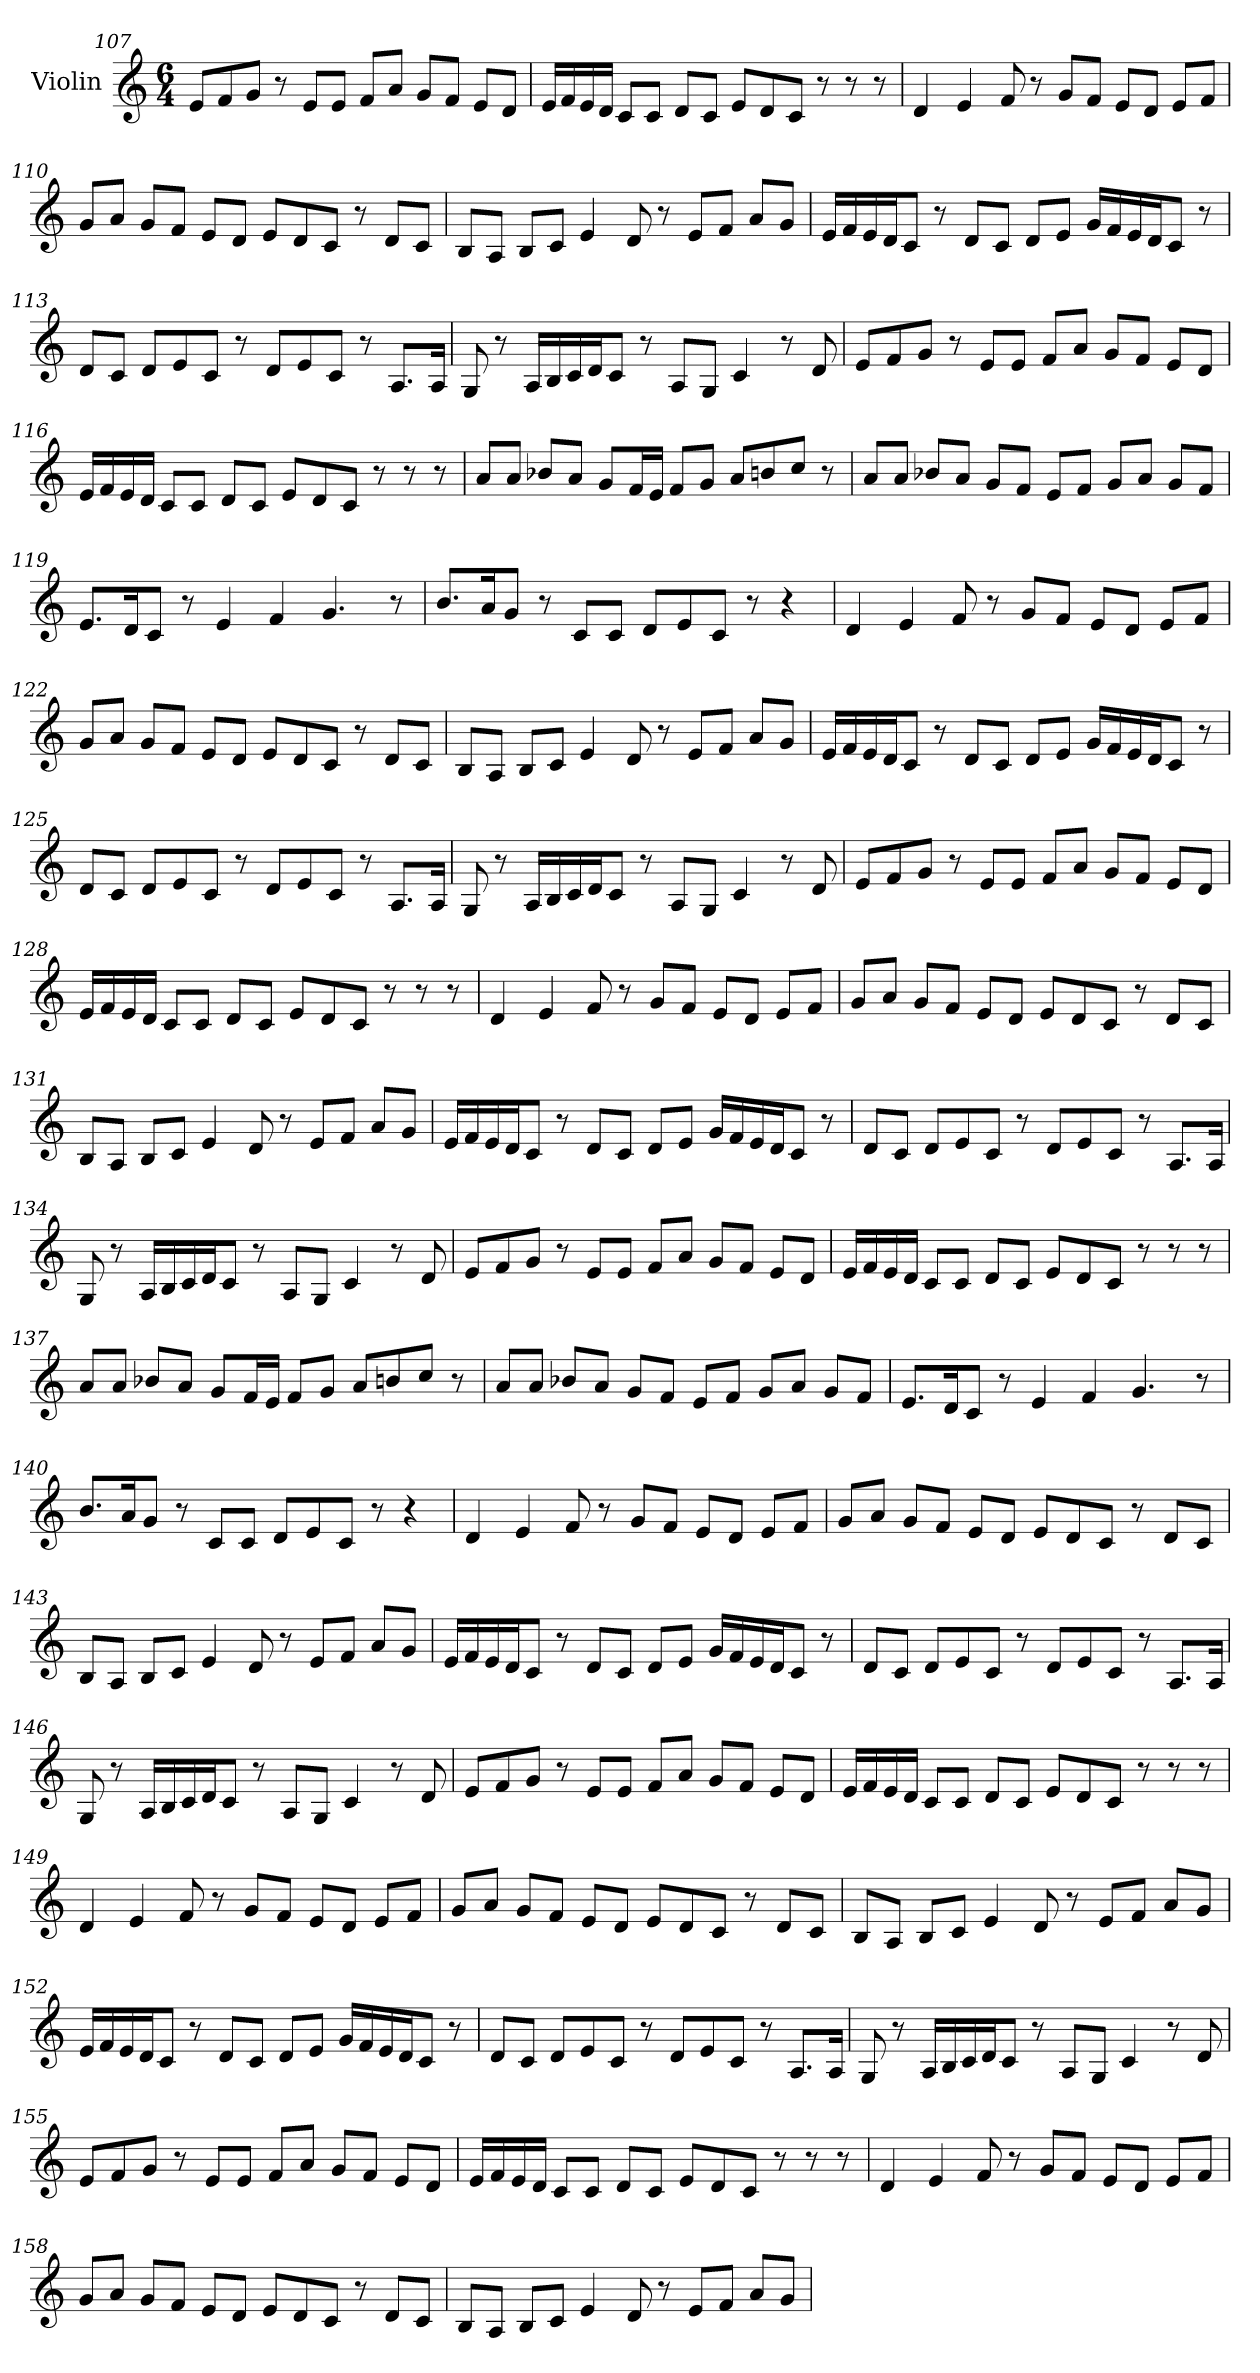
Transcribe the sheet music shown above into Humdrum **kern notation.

**kern
*part1
*staff1
*I"Violin
*clefG2
*k[]
*M6/4
=107
8e/L
8f/
8g/J
8r
8e/L
8e/J
8f/L
8a/J
8g/L
8f/J
8e/L
8d/J
!!LO:LB:g=z
=108
16e/LL
16f/
16e/
16d/JJ
8c/L
8c/J
8d/L
8c/J
8e/L
8d/
8c/J
8r
8r
8r
!!LO:LB:g=z
=109
4d/
4e/
8f/
8r
8g/L
8f/J
8e/L
8d/J
8e/L
8f/J
=110
8g/L
8a/J
8g/L
8f/J
8e/L
8d/J
8e/L
8d/
8c/J
8r
8d/L
8c/J
=111
8B/L
8A/J
8B/L
8c/J
4e/
8d/
8r
8e/L
8f/J
8a/L
8g/J
!!LO:LB:g=z
=112
16e/LL
16f/
16e/
16d/J
8c/J
8r
8d/L
8c/J
8d/L
8e/J
16g/LL
16f/
16e/
16d/J
8c/J
8r
=113
8d/L
8c/J
8d/L
8e/
8c/J
8r
8d/L
8e/
8c/J
8r
8.A/L
16A/Jk
!!LO:LB:g=z
=114
8G/
8r
16A/LL
16B/
16c/
16d/J
8c/J
8r
8A/L
8G/J
4c/
8r
8d/
=115
8e/L
8f/
8g/J
8r
8e/L
8e/J
8f/L
8a/J
8g/L
8f/J
8e/L
8d/J
!!LO:LB:g=z
=116
16e/LL
16f/
16e/
16d/JJ
8c/L
8c/J
8d/L
8c/J
8e/L
8d/
8c/J
8r
8r
8r
!!LO:LB:g=z
=117
8a/L
8a/J
8b-X/L
8a/J
8g/L
16f/L
16e/JJ
8f/L
8g/J
8a/L
8bn/
8cc/J
8r
=118
8a/L
8a/J
8b-X/L
8a/J
8g/L
8f/J
8e/L
8f/J
8g/L
8a/J
8g/L
8f/J
=119
8.e/L
16d/K
8c/J
8r
4e/
4f/
4.g/
8r
!!LO:LB:g=z
=120
8.b/L
16a/K
8g/J
8r
8c/L
8c/J
8d/L
8e/
8c/J
8r
4r
=121
4d/
4e/
8f/
8r
8g/L
8f/J
8e/L
8d/J
8e/L
8f/J
=122
8g/L
8a/J
8g/L
8f/J
8e/L
8d/J
8e/L
8d/
8c/J
8r
8d/L
8c/J
!!LO:PB:g=z
=123
8B/L
8A/J
8B/L
8c/J
4e/
8d/
8r
8e/L
8f/J
8a/L
8g/J
=124
16e/LL
16f/
16e/
16d/J
8c/J
8r
8d/L
8c/J
8d/L
8e/J
16g/LL
16f/
16e/
16d/J
8c/J
8r
!!LO:LB:g=z
=125
8d/L
8c/J
8d/L
8e/
8c/J
8r
8d/L
8e/
8c/J
8r
8.A/L
16A/Jk
!!LO:LB:g=z
=126
8G/
8r
16A/LL
16B/
16c/
16d/J
8c/J
8r
8A/L
8G/J
4c/
8r
8d/
=127
8e/L
8f/
8g/J
8r
8e/L
8e/J
8f/L
8a/J
8g/L
8f/J
8e/L
8d/J
!!LO:LB:g=z
=128
16e/LL
16f/
16e/
16d/JJ
8c/L
8c/J
8d/L
8c/J
8e/L
8d/
8c/J
8r
8r
8r
!!LO:PB:g=z
=129
4d/
4e/
8f/
8r
8g/L
8f/J
8e/L
8d/J
8e/L
8f/J
=130
8g/L
8a/J
8g/L
8f/J
8e/L
8d/J
8e/L
8d/
8c/J
8r
8d/L
8c/J
=131
8B/L
8A/J
8B/L
8c/J
4e/
8d/
8r
8e/L
8f/J
8a/L
8g/J
!!LO:LB:g=z
=132
16e/LL
16f/
16e/
16d/J
8c/J
8r
8d/L
8c/J
8d/L
8e/J
16g/LL
16f/
16e/
16d/J
8c/J
8r
=133
8d/L
8c/J
8d/L
8e/
8c/J
8r
8d/L
8e/
8c/J
8r
8.A/L
16A/Jk
!!LO:LB:g=z
=134
8G/
8r
16A/LL
16B/
16c/
16d/J
8c/J
8r
8A/L
8G/J
4c/
8r
8d/
=135
8e/L
8f/
8g/J
8r
8e/L
8e/J
8f/L
8a/J
8g/L
8f/J
8e/L
8d/J
!!LO:LB:g=z
=136
16e/LL
16f/
16e/
16d/JJ
8c/L
8c/J
8d/L
8c/J
8e/L
8d/
8c/J
8r
8r
8r
!!LO:LB:g=z
=137
8a/L
8a/J
8b-X/L
8a/J
8g/L
16f/L
16e/JJ
8f/L
8g/J
8a/L
8bn/
8cc/J
8r
=138
8a/L
8a/J
8b-X/L
8a/J
8g/L
8f/J
8e/L
8f/J
8g/L
8a/J
8g/L
8f/J
=139
8.e/L
16d/K
8c/J
8r
4e/
4f/
4.g/
8r
!!LO:LB:g=z
=140
8.b/L
16a/K
8g/J
8r
8c/L
8c/J
8d/L
8e/
8c/J
8r
4r
=141
4d/
4e/
8f/
8r
8g/L
8f/J
8e/L
8d/J
8e/L
8f/J
=142
8g/L
8a/J
8g/L
8f/J
8e/L
8d/J
8e/L
8d/
8c/J
8r
8d/L
8c/J
!!LO:LB:g=z
=143
8B/L
8A/J
8B/L
8c/J
4e/
8d/
8r
8e/L
8f/J
8a/L
8g/J
=144
16e/LL
16f/
16e/
16d/J
8c/J
8r
8d/L
8c/J
8d/L
8e/J
16g/LL
16f/
16e/
16d/J
8c/J
8r
!!LO:LB:g=z
=145
8d/L
8c/J
8d/L
8e/
8c/J
8r
8d/L
8e/
8c/J
8r
8.A/L
16A/Jk
!!LO:PB:g=z
=146
8G/
8r
16A/LL
16B/
16c/
16d/J
8c/J
8r
8A/L
8G/J
4c/
8r
8d/
=147
8e/L
8f/
8g/J
8r
8e/L
8e/J
8f/L
8a/J
8g/L
8f/J
8e/L
8d/J
!!LO:LB:g=z
=148
16e/LL
16f/
16e/
16d/JJ
8c/L
8c/J
8d/L
8c/J
8e/L
8d/
8c/J
8r
8r
8r
!!LO:LB:g=z
=149
4d/
4e/
8f/
8r
8g/L
8f/J
8e/L
8d/J
8e/L
8f/J
=150
8g/L
8a/J
8g/L
8f/J
8e/L
8d/J
8e/L
8d/
8c/J
8r
8d/L
8c/J
=151
8B/L
8A/J
8B/L
8c/J
4e/
8d/
8r
8e/L
8f/J
8a/L
8g/J
!!LO:PB:g=z
=152
16e/LL
16f/
16e/
16d/J
8c/J
8r
8d/L
8c/J
8d/L
8e/J
16g/LL
16f/
16e/
16d/J
8c/J
8r
=153
8d/L
8c/J
8d/L
8e/
8c/J
8r
8d/L
8e/
8c/J
8r
8.A/L
16A/Jk
!!LO:LB:g=z
=154
8G/
8r
16A/LL
16B/
16c/
16d/J
8c/J
8r
8A/L
8G/J
4c/
8r
8d/
=155
8e/L
8f/
8g/J
8r
8e/L
8e/J
8f/L
8a/J
8g/L
8f/J
8e/L
8d/J
!!LO:LB:g=z
=156
16e/LL
16f/
16e/
16d/JJ
8c/L
8c/J
8d/L
8c/J
8e/L
8d/
8c/J
8r
8r
8r
!!LO:LB:g=z
=157
4d/
4e/
8f/
8r
8g/L
8f/J
8e/L
8d/J
8e/L
8f/J
=158
8g/L
8a/J
8g/L
8f/J
8e/L
8d/J
8e/L
8d/
8c/J
8r
8d/L
8c/J
=159
8B/L
8A/J
8B/L
8c/J
4e/
8d/
8r
8e/L
8f/J
8a/L
8g/J
=
*-
